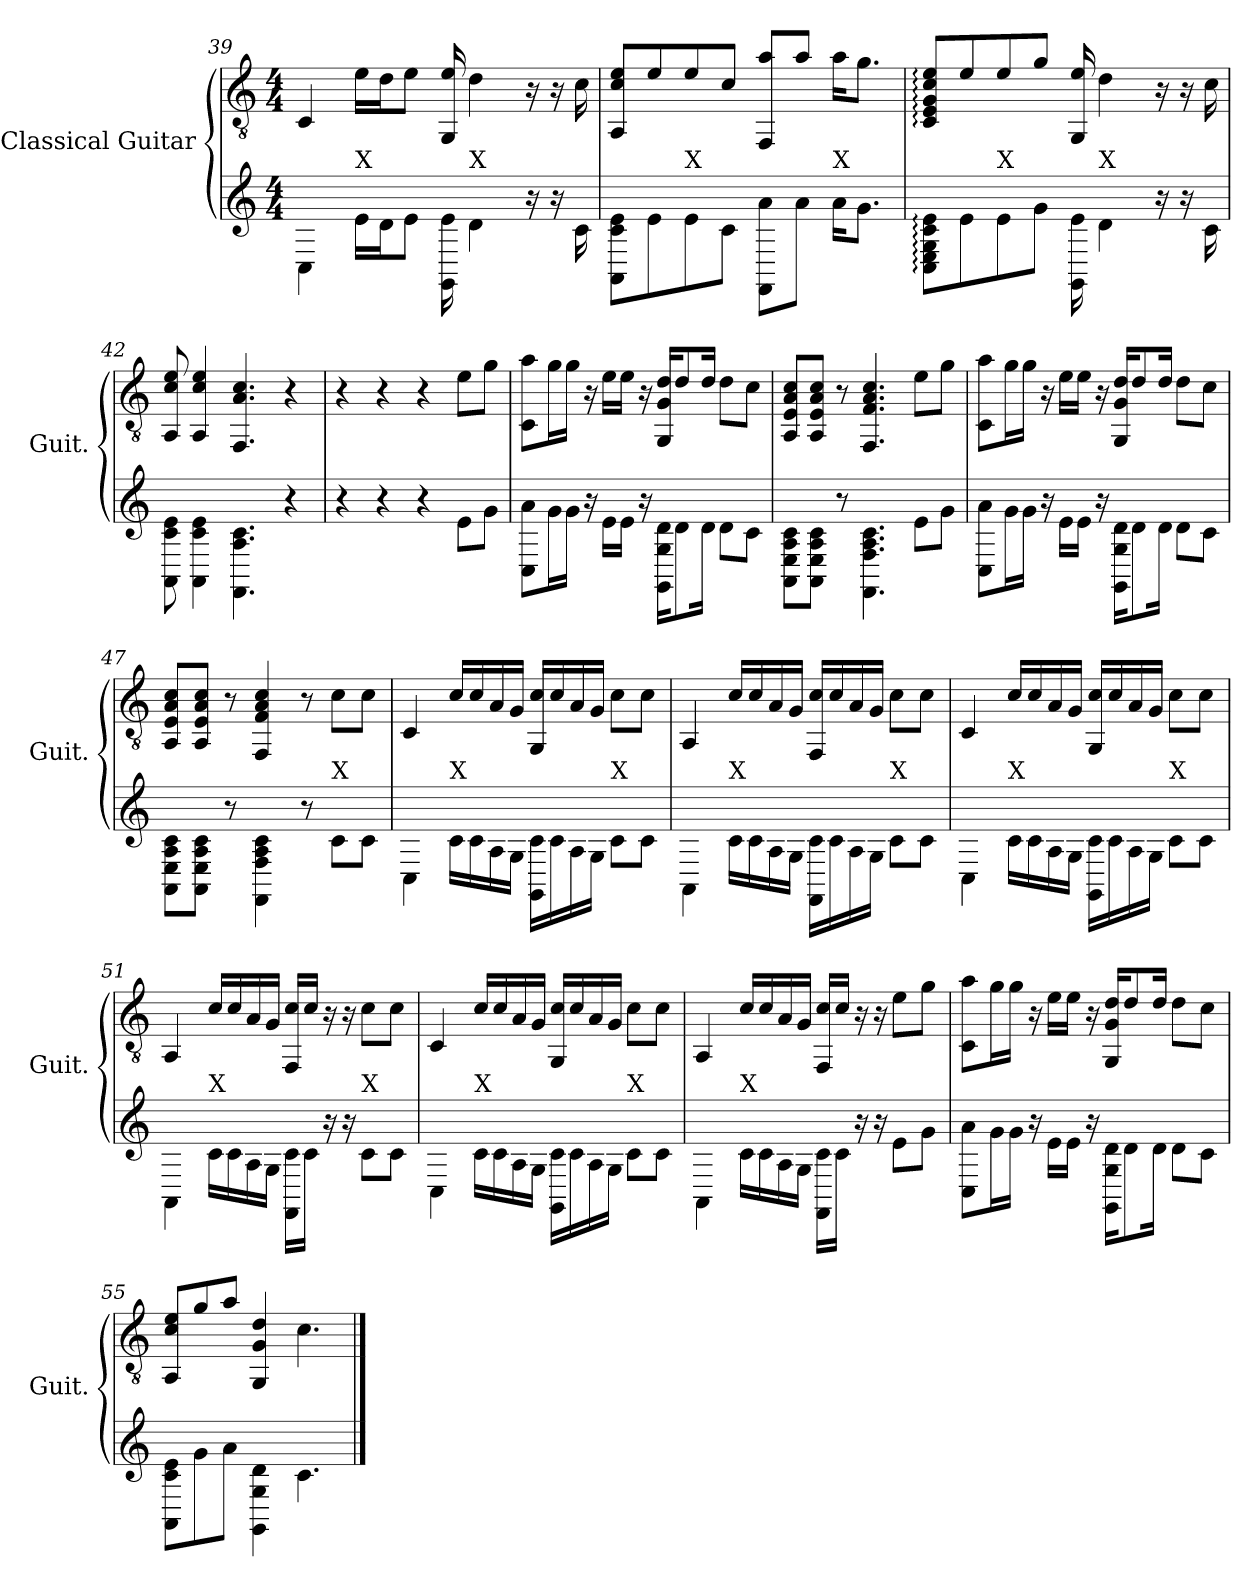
**kern	**kern
*part1	*part1
*staff2	*staff1
*I"Classical Guitar	*
*I'Guit.	*
*	*clefGv2
*k[]	*k[]
*M4/4	*M4/4
=39	=39
4C\	4C/
!LO:TX:a:t=X	!
16e\LL	16e\LL
16d\J	16d\J
8e\J	8e\J
16GG\ 16e\	16GG/ 16e/
!LO:TX:a:t=X	!
4d\	4d\
16r	16r
16r	16r
16c\	16c\
=40	=40
8AA\ 8c\ 8e\L	8AA/ 8c/ 8e/L
8e\	8e/
!LO:TX:a:t=X	!
8e\	8e/
8c\J	8c/J
8FF\ 8a\L	8FF/ 8a/L
8a\J	8a/J
!LO:TX:a:t=X	!
16a\KL	16a\KL
8.g\J	8.g\J
!!LO:LB:g=z
=41	=41
8C\: 8E\: 8G\: 8c\: 8e\:L	8C/: 8E/: 8G/: 8c/: 8e/:L
8e\	8e/
!LO:TX:a:t=X	!
8e\	8e/
8g\J	8g/J
16GG\ 16e\	16GG/ 16e/
!LO:TX:a:t=X	!
4d\	4d\
16r	16r
16r	16r
16c\	16c\
=42	=42
8AA\ 8c\ 8e\	8AA/ 8c/ 8e/
4AA\ 4c\ 4e\	4AA/ 4c/ 4e/
4.FF\ 4.A\ 4.c\	4.FF/ 4.A/ 4.c/
4r	4r
=43	=43
4r	4r
4r	4r
4r	4r
8e\L	8e\L
8g\J	8g\J
=44	=44
8C\ 8a\L	8C\ 8a\L
16g\L	16g\L
16g\JJ	16g\JJ
16r	16r
16e\LL	16e\LL
16e\JJ	16e\JJ
16r	16r
16GG\ 16G\ 16d\KL	16GG/ 16G/ 16d/KL
8d\	8d/
16d\Jk	16d/Jk
8d\L	8d\L
8c\J	8c\J
=45	=45
8AA\ 8E\ 8A\ 8c\L	8AA/ 8E/ 8A/ 8c/L
8AA\ 8E\ 8A\ 8c\J	8AA/ 8E/ 8A/ 8c/J
8r	8r
4.FF\ 4.F\ 4.A\ 4.c\	4.FF/ 4.F/ 4.A/ 4.c/
8e\L	8e\L
8g\J	8g\J
!!LO:LB:g=z
=46	=46
8C\ 8a\L	8C\ 8a\L
16g\L	16g\L
16g\JJ	16g\JJ
16r	16r
16e\LL	16e\LL
16e\JJ	16e\JJ
16r	16r
16GG\ 16G\ 16d\KL	16GG/ 16G/ 16d/KL
8d\	8d/
16d\Jk	16d/Jk
8d\L	8d\L
8c\J	8c\J
=47	=47
8AA\ 8E\ 8A\ 8c\L	8AA/ 8E/ 8A/ 8c/L
8AA\ 8E\ 8A\ 8c\J	8AA/ 8E/ 8A/ 8c/J
8r	8r
4FF\ 4F\ 4A\ 4c\	4FF/ 4F/ 4A/ 4c/
8r	8r
!LO:TX:a:t=X	!
8c\L	8c\L
8c\J	8c\J
=48	=48
4C\	4C/
!LO:TX:a:t=X	!
16c\LL	16c/LL
16c\	16c/
16A\	16A/
16G\JJ	16G/JJ
16GG\ 16c\LL	16GG/ 16c/LL
16c\	16c/
16A\	16A/
16G\JJ	16G/JJ
!LO:TX:a:t=X	!
8c\L	8c\L
8c\J	8c\J
=49	=49
4AA\	4AA/
!LO:TX:a:t=X	!
16c\LL	16c/LL
16c\	16c/
16A\	16A/
16G\JJ	16G/JJ
16FF\ 16c\LL	16FF/ 16c/LL
16c\	16c/
16A\	16A/
16G\JJ	16G/JJ
!LO:TX:a:t=X	!
8c\L	8c\L
8c\J	8c\J
!!LO:LB:g=z
=50	=50
4C\	4C/
!LO:TX:a:t=X	!
16c\LL	16c/LL
16c\	16c/
16A\	16A/
16G\JJ	16G/JJ
16GG\ 16c\LL	16GG/ 16c/LL
16c\	16c/
16A\	16A/
16G\JJ	16G/JJ
!LO:TX:a:t=X	!
8c\L	8c\L
8c\J	8c\J
=51	=51
4AA\	4AA/
!LO:TX:a:t=X	!
16c\LL	16c/LL
16c\	16c/
16A\	16A/
16G\JJ	16G/JJ
16FF\ 16c\LL	16FF/ 16c/LL
16c\JJ	16c/JJ
16r	16r
16r	16r
!LO:TX:a:t=X	!
8c\L	8c\L
8c\J	8c\J
=52	=52
4C\	4C/
!LO:TX:a:t=X	!
16c\LL	16c/LL
16c\	16c/
16A\	16A/
16G\JJ	16G/JJ
16GG\ 16c\LL	16GG/ 16c/LL
16c\	16c/
16A\	16A/
16G\JJ	16G/JJ
!LO:TX:a:t=X	!
8c\L	8c\L
8c\J	8c\J
!!LO:LB:g=z
=53	=53
4AA\	4AA/
!LO:TX:a:t=X	!
16c\LL	16c/LL
16c\	16c/
16A\	16A/
16G\JJ	16G/JJ
16FF\ 16c\LL	16FF/ 16c/LL
16c\JJ	16c/JJ
16r	16r
16r	16r
8e\L	8e\L
8g\J	8g\J
=54	=54
8C\ 8a\L	8C\ 8a\L
16g\L	16g\L
16g\JJ	16g\JJ
16r	16r
16e\LL	16e\LL
16e\JJ	16e\JJ
16r	16r
16GG\ 16G\ 16d\KL	16GG/ 16G/ 16d/KL
8d\	8d/
16d\Jk	16d/Jk
8d\L	8d\L
8c\J	8c\J
=55	=55
8AA\ 8c\ 8e\L	8AA/ 8c/ 8e/L
8g\	8g/
8a\J	8a/J
4GG\ 4G\ 4d\	4GG/ 4G/ 4d/
4.c\	4.c\
==	==
*-	*-
